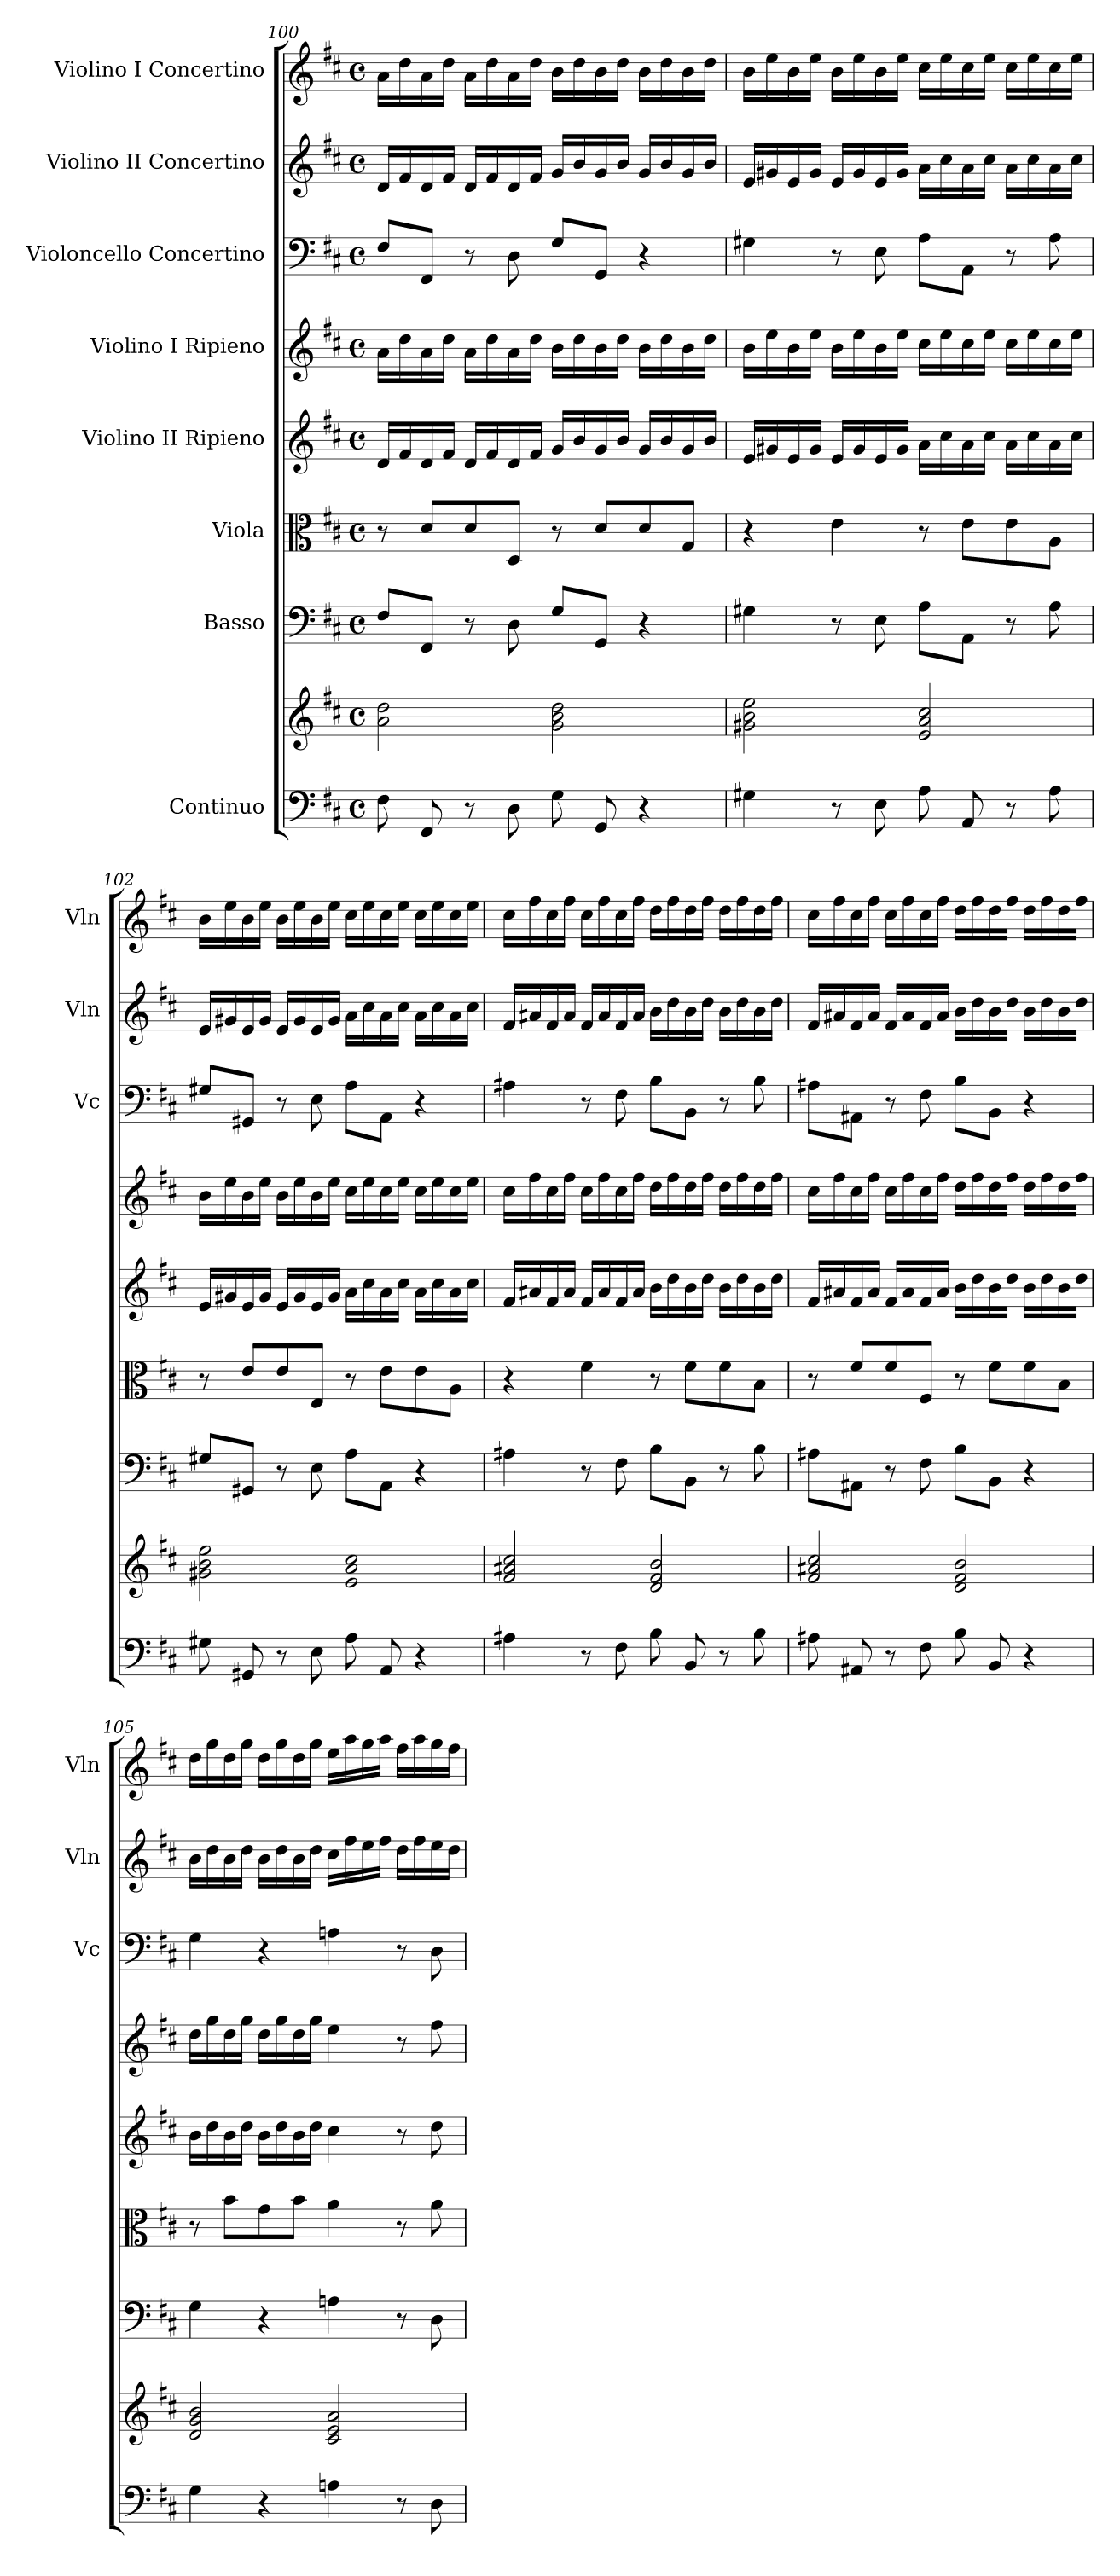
**kern	**kern	**kern	**kern	**kern	**kern	**kern	**kern	**kern
*part8	*part8	*part7	*part6	*part5	*part4	*part3	*part2	*part1
*staff9	*staff8	*staff7	*staff6	*staff5	*staff4	*staff3	*staff2	*staff1
*I"Continuo	*	*I"Basso	*I"Viola	*I"Violino II Ripieno	*I"Violino I Ripieno	*I"Violoncello Concertino	*I"Violino II Concertino	*I"Violino I Concertino
*	*	*	*	*	*	*I'Vc	*I'Vln	*I'Vln
*clefF4	*clefG2	*clefF4	*clefC3	*clefG2	*clefG2	*clefF4	*clefG2	*clefG2
*k[f#c#]	*k[f#c#]	*k[f#c#]	*k[f#c#]	*k[f#c#]	*k[f#c#]	*k[f#c#]	*k[f#c#]	*k[f#c#]
*M4/4	*M4/4	*M4/4	*M4/4	*M4/4	*M4/4	*M4/4	*M4/4	*M4/4
*met(c)	*met(c)	*met(c)	*met(c)	*met(c)	*met(c)	*met(c)	*met(c)	*met(c)
=100	=100	=100	=100	=100	=100	=100	=100	=100
8F#\	2a\ 2dd\	8F#/L	8r	16d/LL	16a\LL	8F#/L	16d/LL	16a\LL
.	.	.	.	16f#/	16dd\	.	16f#/	16dd\
8FF#/	.	8FF#/J	8d/L	16d/	16a\	8FF#/J	16d/	16a\
.	.	.	.	16f#/JJ	16dd\JJ	.	16f#/JJ	16dd\JJ
8r	.	8r	8d/	16d/LL	16a\LL	8r	16d/LL	16a\LL
.	.	.	.	16f#/	16dd\	.	16f#/	16dd\
8D\	.	8D\	8D/J	16d/	16a\	8D\	16d/	16a\
.	.	.	.	16f#/JJ	16dd\JJ	.	16f#/JJ	16dd\JJ
8G\	2g\ 2b\ 2dd\	8G/L	8r	16g/LL	16b\LL	8G/L	16g/LL	16b\LL
.	.	.	.	16b/	16dd\	.	16b/	16dd\
8GG/	.	8GG/J	8d/L	16g/	16b\	8GG/J	16g/	16b\
.	.	.	.	16b/JJ	16dd\JJ	.	16b/JJ	16dd\JJ
4r	.	4r	8d/	16g/LL	16b\LL	4r	16g/LL	16b\LL
.	.	.	.	16b/	16dd\	.	16b/	16dd\
.	.	.	8G/J	16g/	16b\	.	16g/	16b\
.	.	.	.	16b/JJ	16dd\JJ	.	16b/JJ	16dd\JJ
=101	=101	=101	=101	=101	=101	=101	=101	=101
4G#X\	2g#X\ 2b\ 2ee\	4G#X\	4r	16e/LL	16b\LL	4G#X\	16e/LL	16b\LL
.	.	.	.	16g#X/	16ee\	.	16g#X/	16ee\
.	.	.	.	16e/	16b\	.	16e/	16b\
.	.	.	.	16g#/JJ	16ee\JJ	.	16g#/JJ	16ee\JJ
8r	.	8r	4e\	16e/LL	16b\LL	8r	16e/LL	16b\LL
.	.	.	.	16g#/	16ee\	.	16g#/	16ee\
8E\	.	8E\	.	16e/	16b\	8E\	16e/	16b\
.	.	.	.	16g#/JJ	16ee\JJ	.	16g#/JJ	16ee\JJ
8A\	2e/ 2a/ 2cc#/	8A\L	8r	16a\LL	16cc#\LL	8A\L	16a\LL	16cc#\LL
.	.	.	.	16cc#\	16ee\	.	16cc#\	16ee\
8AA/	.	8AA\J	8e\L	16a\	16cc#\	8AA\J	16a\	16cc#\
.	.	.	.	16cc#\JJ	16ee\JJ	.	16cc#\JJ	16ee\JJ
8r	.	8r	8e\	16a\LL	16cc#\LL	8r	16a\LL	16cc#\LL
.	.	.	.	16cc#\	16ee\	.	16cc#\	16ee\
8A\	.	8A\	8A\J	16a\	16cc#\	8A\	16a\	16cc#\
.	.	.	.	16cc#\JJ	16ee\JJ	.	16cc#\JJ	16ee\JJ
=102	=102	=102	=102	=102	=102	=102	=102	=102
8G#X\	2g#X\ 2b\ 2ee\	8G#X/L	8r	16e/LL	16b\LL	8G#X/L	16e/LL	16b\LL
.	.	.	.	16g#X/	16ee\	.	16g#X/	16ee\
8GG#X/	.	8GG#X/J	8e/L	16e/	16b\	8GG#X/J	16e/	16b\
.	.	.	.	16g#/JJ	16ee\JJ	.	16g#/JJ	16ee\JJ
8r	.	8r	8e/	16e/LL	16b\LL	8r	16e/LL	16b\LL
.	.	.	.	16g#/	16ee\	.	16g#/	16ee\
8E\	.	8E\	8E/J	16e/	16b\	8E\	16e/	16b\
.	.	.	.	16g#/JJ	16ee\JJ	.	16g#/JJ	16ee\JJ
8A\	2e/ 2a/ 2cc#/	8A\L	8r	16a\LL	16cc#\LL	8A\L	16a\LL	16cc#\LL
.	.	.	.	16cc#\	16ee\	.	16cc#\	16ee\
8AA/	.	8AA\J	8e\L	16a\	16cc#\	8AA\J	16a\	16cc#\
.	.	.	.	16cc#\JJ	16ee\JJ	.	16cc#\JJ	16ee\JJ
4r	.	4r	8e\	16a\LL	16cc#\LL	4r	16a\LL	16cc#\LL
.	.	.	.	16cc#\	16ee\	.	16cc#\	16ee\
.	.	.	8A\J	16a\	16cc#\	.	16a\	16cc#\
.	.	.	.	16cc#\JJ	16ee\JJ	.	16cc#\JJ	16ee\JJ
!!LO:LB:g=z
=103	=103	=103	=103	=103	=103	=103	=103	=103
4A#X\	2f#/ 2a#X/ 2cc#/	4A#X\	4r	16f#/LL	16cc#\LL	4A#X\	16f#/LL	16cc#\LL
.	.	.	.	16a#X/	16ff#\	.	16a#X/	16ff#\
.	.	.	.	16f#/	16cc#\	.	16f#/	16cc#\
.	.	.	.	16a#/JJ	16ff#\JJ	.	16a#/JJ	16ff#\JJ
8r	.	8r	4f#\	16f#/LL	16cc#\LL	8r	16f#/LL	16cc#\LL
.	.	.	.	16a#/	16ff#\	.	16a#/	16ff#\
8F#\	.	8F#\	.	16f#/	16cc#\	8F#\	16f#/	16cc#\
.	.	.	.	16a#/JJ	16ff#\JJ	.	16a#/JJ	16ff#\JJ
8B\	2d/ 2f#/ 2b/	8B\L	8r	16b\LL	16dd\LL	8B\L	16b\LL	16dd\LL
.	.	.	.	16dd\	16ff#\	.	16dd\	16ff#\
8BB/	.	8BB\J	8f#\L	16b\	16dd\	8BB\J	16b\	16dd\
.	.	.	.	16dd\JJ	16ff#\JJ	.	16dd\JJ	16ff#\JJ
8r	.	8r	8f#\	16b\LL	16dd\LL	8r	16b\LL	16dd\LL
.	.	.	.	16dd\	16ff#\	.	16dd\	16ff#\
8B\	.	8B\	8B\J	16b\	16dd\	8B\	16b\	16dd\
.	.	.	.	16dd\JJ	16ff#\JJ	.	16dd\JJ	16ff#\JJ
=104	=104	=104	=104	=104	=104	=104	=104	=104
8A#X\	2f#/ 2a#X/ 2cc#/	8A#X\L	8r	16f#/LL	16cc#\LL	8A#X\L	16f#/LL	16cc#\LL
.	.	.	.	16a#X/	16ff#\	.	16a#X/	16ff#\
8AA#X/	.	8AA#X\J	8f#/L	16f#/	16cc#\	8AA#X\J	16f#/	16cc#\
.	.	.	.	16a#/JJ	16ff#\JJ	.	16a#/JJ	16ff#\JJ
8r	.	8r	8f#/	16f#/LL	16cc#\LL	8r	16f#/LL	16cc#\LL
.	.	.	.	16a#/	16ff#\	.	16a#/	16ff#\
8F#\	.	8F#\	8F#/J	16f#/	16cc#\	8F#\	16f#/	16cc#\
.	.	.	.	16a#/JJ	16ff#\JJ	.	16a#/JJ	16ff#\JJ
8B\	2d/ 2f#/ 2b/	8B\L	8r	16b\LL	16dd\LL	8B\L	16b\LL	16dd\LL
.	.	.	.	16dd\	16ff#\	.	16dd\	16ff#\
8BB/	.	8BB\J	8f#\L	16b\	16dd\	8BB\J	16b\	16dd\
.	.	.	.	16dd\JJ	16ff#\JJ	.	16dd\JJ	16ff#\JJ
4r	.	4r	8f#\	16b\LL	16dd\LL	4r	16b\LL	16dd\LL
.	.	.	.	16dd\	16ff#\	.	16dd\	16ff#\
.	.	.	8B\J	16b\	16dd\	.	16b\	16dd\
.	.	.	.	16dd\JJ	16ff#\JJ	.	16dd\JJ	16ff#\JJ
=105	=105	=105	=105	=105	=105	=105	=105	=105
4G\	2d/ 2g/ 2b/	4G\	8r	16b\LL	16dd\LL	4G\	16b\LL	16dd\LL
.	.	.	.	16dd\	16gg\	.	16dd\	16gg\
.	.	.	8b\L	16b\	16dd\	.	16b\	16dd\
.	.	.	.	16dd\JJ	16gg\JJ	.	16dd\JJ	16gg\JJ
4r	.	4r	8g\	16b\LL	16dd\LL	4r	16b\LL	16dd\LL
.	.	.	.	16dd\	16gg\	.	16dd\	16gg\
.	.	.	8b\J	16b\	16dd\	.	16b\	16dd\
.	.	.	.	16dd\JJ	16gg\JJ	.	16dd\JJ	16gg\JJ
4An\	2c#/ 2e/ 2a/	4An\	4a\	4cc#\	4ee\	4An\	16cc#\LL	16ee\LL
.	.	.	.	.	.	.	16ff#\	16aa\
.	.	.	.	.	.	.	16ee\	16gg\
.	.	.	.	.	.	.	16ff#\JJ	16aa\JJ
8r	.	8r	8r	8r	8r	8r	16dd\LL	16ff#\LL
.	.	.	.	.	.	.	16ff#\	16aa\
8D\	.	8D\	8a\	8dd\	8ff#\	8D\	16ee\	16gg\
.	.	.	.	.	.	.	16dd\JJ	16ff#\JJ
=	=	=	=	=	=	=	=	=
*-	*-	*-	*-	*-	*-	*-	*-	*-
